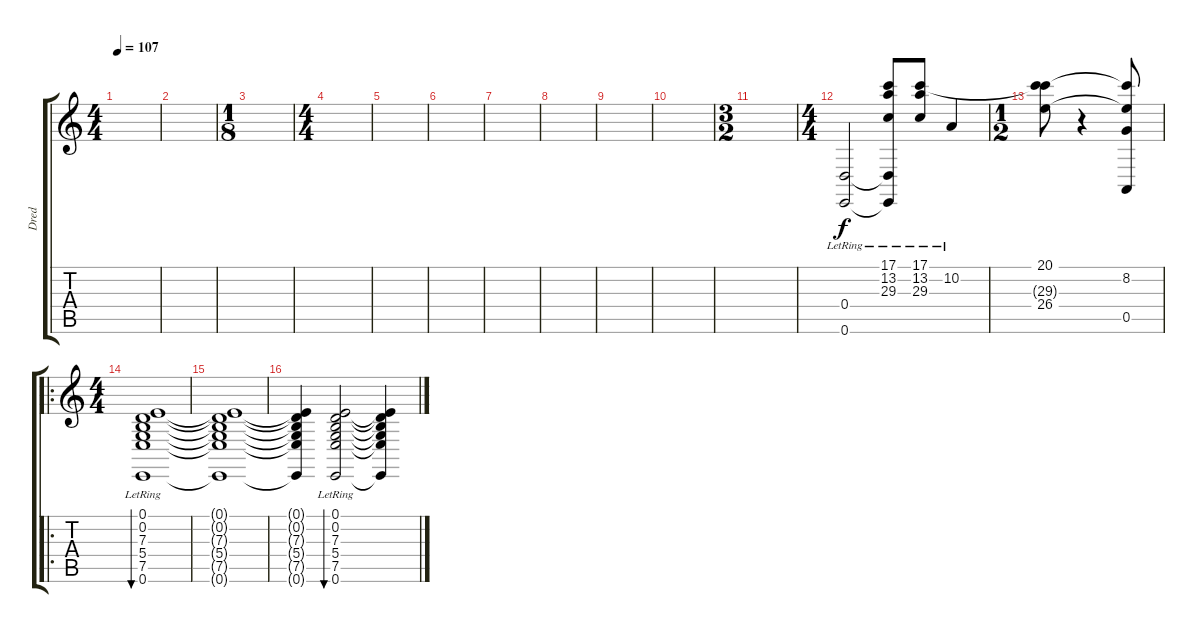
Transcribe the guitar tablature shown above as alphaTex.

\track ("Dred" "Dred") {instrument acousticgrandpiano}
\staff {score tabs}
\tuning (E4 B3 G3 D3 A2 E2) {hide}
\ts (4 4)
\tempo 107
\clef g2
\ks c
|
|
\ts (1 8)
|
\ts (4 4)
|
|
|
|
|
|
|
\ts (3 2)
|
\ts (4 4)
(0.4{lr} 0.6{lr}).2 (17.1{lr} 13.2{lr} 29.3{lr} 0.4{t} 0.6{t}).8 (17.1{lr} 13.2{lr} 29.3{lr}).8 10.2{lr}.4 |
\ts (1 2)
(20.1 29.3{t} 26.4).8 r.4 (20.1{t} 8.2 26.4{t} 0.5).8 |
\ro
\ts (4 4)
(0.1{lr} 0.2{lr} 7.3{lr} 5.4{lr} 7.5{lr} 0.6{lr}).1{bu 480} |
(0.1{t} 0.2{t} 7.3{t} 5.4{t} 7.5{t} 0.6{t}).1 |
(0.1{t} 0.2{t} 7.3{t} 5.4{t} 7.5{t} 0.6{t}).4 (0.1{lr} 0.2{lr} 7.3{lr} 5.4{lr} 7.5{lr} 0.6{lr}).2{bu 480} (0.1{t} 0.2{t} 7.3{t} 5.4{t} 7.5{t} 0.6{t}).4
